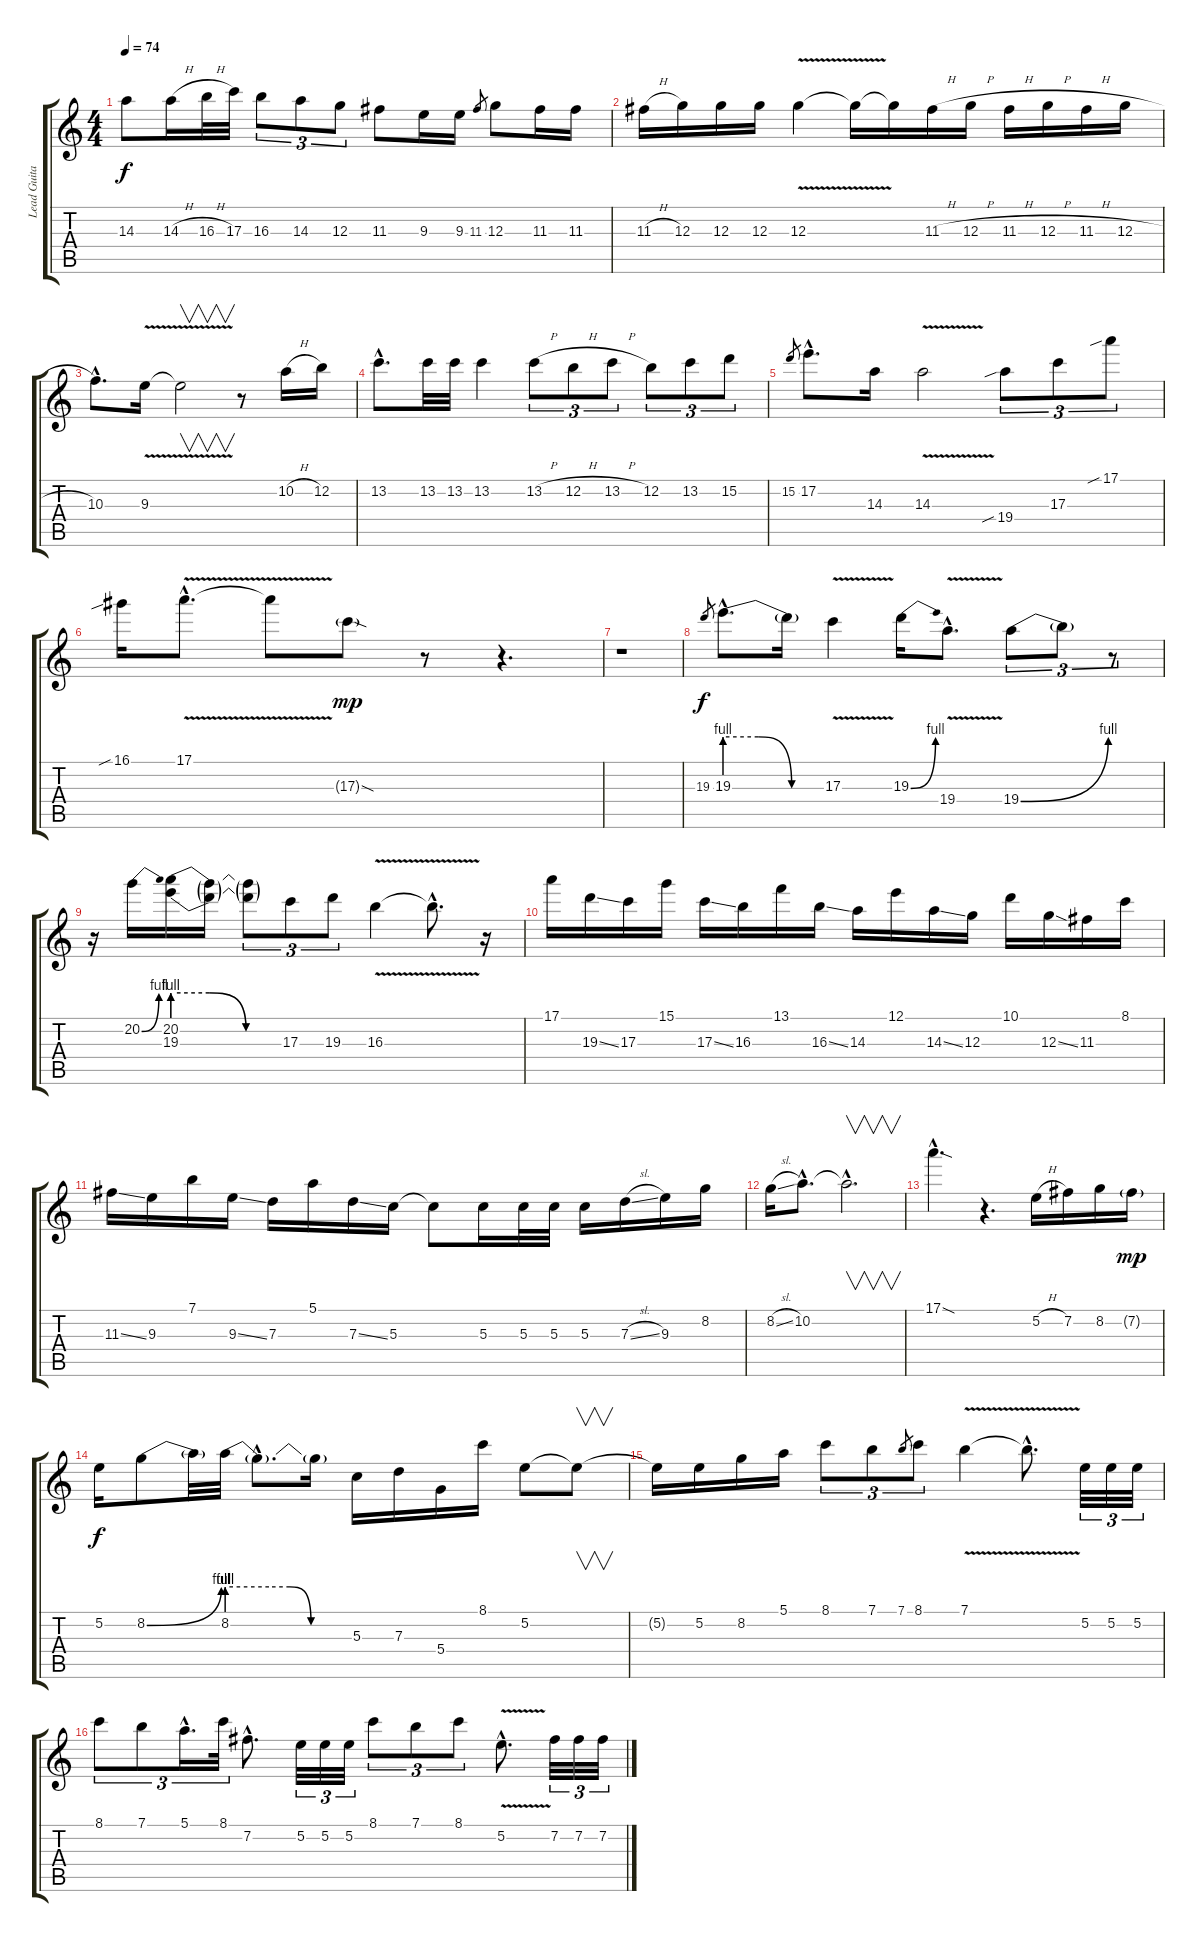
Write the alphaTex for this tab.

\track ("Lead Guitar" "Lead Guita") {instrument distortionguitar}
\staff {score tabs}
\tuning (E4 B3 G3 D3 A2 E2) {hide}
\ts (4 4)
\tempo 74
\clef g2
\ks aminor
14.3.8{dy f} 14.3{h}.16 16.3{h}.32 17.3.32 16.3.8{tu (3 2)} 14.3.8{tu (3 2)} 12.3.8{tu (3 2)} 11.3.8 9.3.16 9.3.16 11.3.8{gr} 12.3.8 11.3.16 11.3.16 |
11.3{h}.16 12.3.16 12.3.16 12.3.16 12.3{v}.4 12.3{t}.16 12.3{t}.16 11.3{h}.16 12.3{h}.16 11.3{h}.16 12.3{h}.16 11.3{h}.16 12.3{h}.16 |
10.3{hac}.8{d} 9.3{v}.16 9.3{t}.2{v} r.8 10.2{h}.16 12.2.16 |
13.2{hac}.8{d} 13.2.32 13.2.32 13.2.4 13.2{h}.8{tu (3 2)} 12.2{h}.8{tu (3 2)} 13.2{h}.8{tu (3 2)} 12.2.8{tu (3 2)} 13.2.8{tu (3 2)} 15.2.8{tu (3 2)} |
15.2.8{gr} 17.2{hac}.8{d} 14.3.16 14.3{v}.2 19.4{sib}.8{tu (3 2)} 17.3.8{tu (3 2)} 17.1{sib}.8{tu (3 2)} |
16.1{sib}.16 17.1{v hac}.8{d} 17.1{t}.8 17.3{sod g}.8{dy mp} r.8 r.4{d} |
r.1 |
19.3.8{gr dy f} 19.3{be (custom 0 4 20 4 40 0 60 0) hac}.8{d} 19.3{t}.16 17.3{v}.4 19.3{be (bend 0 0 60 4)}.16 19.4{v hac}.8{d} 19.4{be (bend 0 0 60 4)}.8{tu (3 2)} 19.4{t}.8{tu (3 2)} r.8{tu (3 2)} |
r.16 20.2{be (bend 0 0 60 4)}.16 (20.2{be (custom 0 4 20 4 40 0 60 0)} 19.3{be (custom 0 4 20 4 40 0 60 0)}).16 (20.2{t} 19.3{t}).16 (20.2{t} 19.3{t}).8{tu (3 2)} 17.3.8{tu (3 2)} 19.3.8{tu (3 2)} 16.3{v}.4 16.3{hac t}.8{d} r.16 |
17.1.16 19.3{ss}.16 17.3.16 15.1.16 17.3{ss}.16 16.3.16 13.1.16 16.3{ss}.16 14.3.16 12.1.16 14.3{ss}.16 12.3.16 10.1.16 12.3{ss}.16 11.3.16 8.1.16 |
11.3{ss}.16 9.3.16 7.1.16 9.3{ss}.16 7.3.16 5.1.16 7.3{ss}.16 5.3.16 5.3{t}.8 5.3.16 5.3.32 5.3.32 5.3.16 7.3{sl}.16 9.3.16 8.2.16 |
8.2{sl}.16 10.2{hac}.8{d} 10.2{hac t}.2{v d} |
17.1{sod hac}.4{d} r.4{d} 5.2{h}.16 7.2.16 8.2.16 7.2{g}.16{dy mp} |
5.2.16{dy f} 8.2{be (bend 0 0 60 4)}.8 8.2{t}.32 8.2{be (custom 0 4 20 4 30 4 40 0 60 0)}.32 8.2{hac t}.8{d} 8.2{t}.16 5.3.16 7.3.16 5.4.16 8.1.16 5.2.8 5.2{t}.8{v} |
5.2{t}.16 5.2.16 8.2.16 5.1.16 8.1.8{tu (3 2)} 7.1.8{tu (3 2)} 7.1.8{gr} 8.1.8{tu (3 2)} 7.1{v}.4 7.1{hac t}.8{d} 5.2.32{tu (3 2)} 5.2.32{tu (3 2)} 5.2.32{tu (3 2)} |
8.1.8{tu (3 2)} 7.1.8{tu (3 2)} 5.1{hac}.16{d tu (3 2)} 8.1.32{tu (3 2)} 7.2{hac}.8{d} 5.2.32{tu (3 2)} 5.2.32{tu (3 2)} 5.2.32{tu (3 2)} 8.1.8{tu (3 2)} 7.1.8{tu (3 2)} 8.1.8{tu (3 2)} 5.2{v hac}.8{d} 7.2.32{tu (3 2)} 7.2.32{tu (3 2)} 7.2.32{tu (3 2)}
